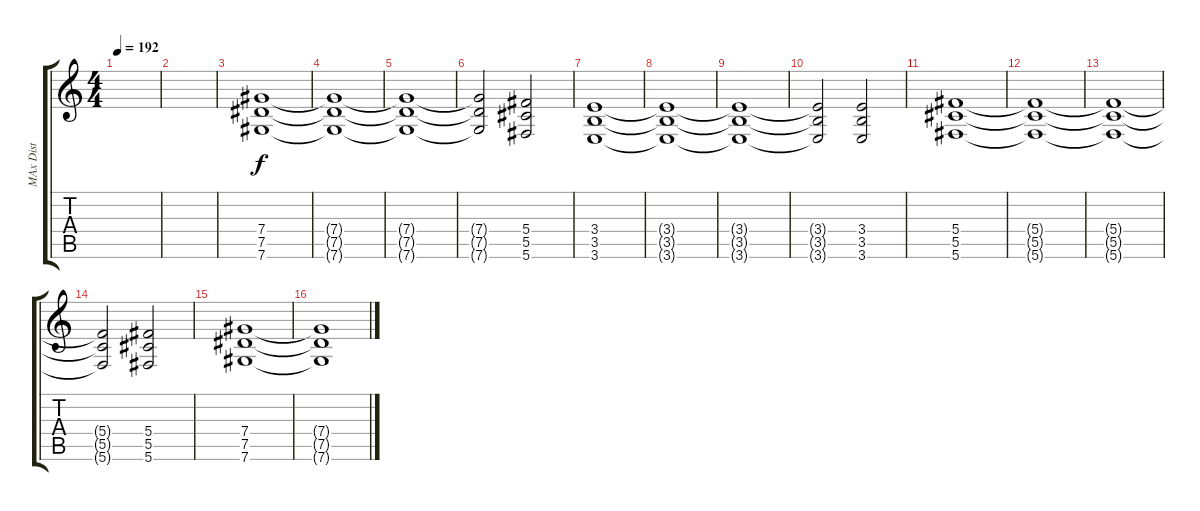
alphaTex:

\track ("MAx Dist" "MAx Dist") {instrument distortionguitar}
\staff {score tabs}
\tuning (Eb4 Bb3 Gb3 Db3 Ab2 Db2) {hide}
\ts (4 4)
\tempo 192
\clef g2
\ks c
|
|
(7.4 7.5 7.6).1{instrument distortionguitar} |
(7.4{t} 7.5{t} 7.6{t}).1 |
(7.4{t} 7.5{t} 7.6{t}).1 |
(7.4{t} 7.5{t} 7.6{t}).2 (5.4 5.5 5.6).2 |
(3.4 3.5 3.6).1 |
(3.4{t} 3.5{t} 3.6{t}).1 |
(3.4{t} 3.5{t} 3.6{t}).1 |
(3.4{t} 3.5{t} 3.6{t}).2 (3.4 3.5 3.6).2 |
(5.4 5.5 5.6).1 |
(5.4{t} 5.5{t} 5.6{t}).1 |
(5.4{t} 5.5{t} 5.6{t}).1 |
(5.4{t} 5.5{t} 5.6{t}).2 (5.4 5.5 5.6).2 |
(7.4 7.5 7.6).1 |
(7.4{t} 7.5{t} 7.6{t}).1
